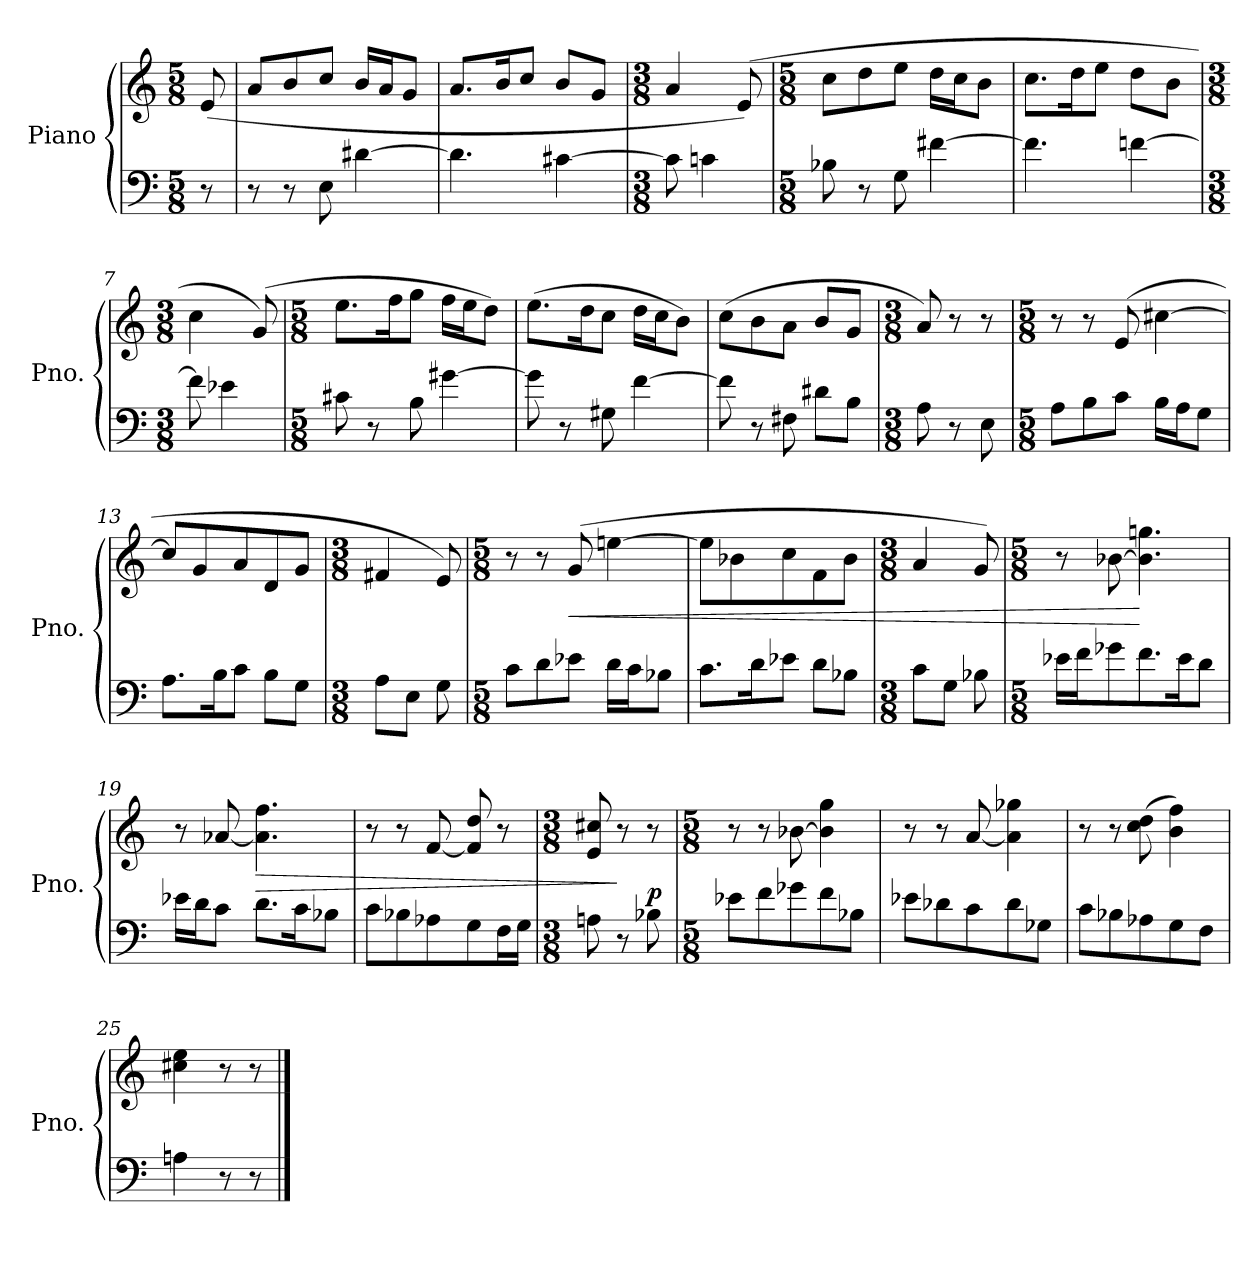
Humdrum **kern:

**kern	**kern	**dynam
*part1	*part1	*part1
*staff2	*staff1	*staff1/2
*I"Piano	*	*
*I'Pno.	*	*
*clefF4	*clefG2	*
*k[]	*k[]	*
*M5/8	*M5/8	*
*MM76	*MM76	*
=1	=1	=1
8r	(>8e/	.
=2	=2	=2
8r	8a/L	.
8r	8b/	.
8E\	8cc/J	.
[4d#X\	16b/LL	.
.	16a/J	.
.	8g/J	.
=3	=3	=3
4.d#\]	8.a/L	.
.	16b/K	.
.	8cc/J	.
[4c#X\	8b/L	.
.	8g/J	.
=4	=4	=4
*M3/8	*M3/8	*
8c#\]	4a/	.
4cn\	.	.
.	(>8e/)	.
=5	=5	=5
*M5/8	*M5/8	*
8B-X\	8cc\L	.
8r	8dd\	.
8G\	8ee\J	.
[4f#X\	16dd\LL	.
.	16cc\J	.
.	8b\J	.
=6	=6	=6
4.f#\]	8.cc\L	.
.	16dd\K	.
.	8ee\J	.
[4fn\	8dd\L	.
.	8b\J	.
!!LO:LB:g=z
=7	=7	=7
*M3/8	*M3/8	*
8f\]	4cc\	.
4e-X\	.	.
.	(>8g/)	.
=8	=8	=8
*M5/8	*M5/8	*
8c#X\	8.ee\L	.
8r	.	.
.	16ff\K	.
8B\	8gg\J	.
[4g#X\	16ff\LL	.
.	16ee\J	.
.	8dd\J)	.
=9	=9	=9
8g#\]	(>8.ee\L	.
8r	.	.
.	16dd\K	.
8G#X\	8cc\J	.
[4f\	16dd\LL	.
.	16cc\J	.
.	8b\J)	.
=10	=10	=10
8f\]	(>8cc\L	.
8r	8b\	.
8F#X\	8a\J	.
8d#X\L	8b/L	.
8B\J	8g/J	.
=11	=11	=11
*M3/8	*M3/8	*
8A\	8a/)	.
8r	8r	.
8E\	8r	.
=12	=12	=12
*M5/8	*M5/8	*
8A\L	8r	.
8B\	8r	.
8c\J	(<8e/	.
16B\LL	[4cc#X\	.
16A\J	.	.
8G\J	.	.
!!LO:LB:g=z
=13	=13	=13
8.A\L	8cc#/L]	.
.	8g/	.
16B\K	.	.
8c\J	8a/	.
8B\L	8d/	.
8G\J	8g/J	.
=14	=14	=14
*M3/8	*M3/8	*
8A\L	4f#X/	.
8E\J	.	.
8G\	8e/)	.
=15	=15	=15
*M5/8	*M5/8	*
8c\L	8r	.
8d\	8r	.
!	!	!LO:HP:b
8e-X\J	(>8g/	<
16d\LL	[4een\	.
16c\J	.	.
8B-X\J	.	.
=16	=16	=16
8.c\L	8ee\L]	.
.	8b-X\	.
16d\K	.	.
8e-X\J	8cc\	.
8d\L	8f\	.
8B-X\J	8b-\J	.
=17	=17	=17
*M3/8	*M3/8	*
8c\L	4a/	.
8G\J	.	.
8B-X\	8g/)	.
!!LO:LB:g=z
=18	=18	=18
*M5/8	*M5/8	*
16e-X\LL	8r	.
16f\J	.	.
8g-X\	[8b-X\	.
8.f\	4.b-\] 4.ggn\	[
16e-\K	.	.
8d\J	.	.
=19	=19	=19
16e-X\LL	8r	.
16d\J	.	.
8c\J	[8a-X/	.
!	!	!LO:HP:b
8.d\L	4.a-\] 4.ff\	>
16c\K	.	.
8B-X\J	.	.
=20	=20	=20
8c\L	8r	.
8B-X\	8r	.
8A-X\	[8f/	.
8G\	8f/] 8dd/	.
16F\L	8r	.
16G\JJ	.	.
=21	=21	=21
*M3/8	*M3/8	*
8An\	8e/ 8cc#X/	.
8r	8r	]
!	!	!LO:DY:a=2
8B-X\	8r	p
=22	=22	=22
*M5/8	*M5/8	*
8e-X\L	8r	.
8f\	8r	.
8g-X\	[8b-X\	.
8f\	4b-\] 4gg\	.
8B-X\J	.	.
!!LO:LB:g=z
=23	=23	=23
8e-X\L	8r	.
8d-X\	8r	.
8c\	[8a/	.
8d-\	4a\] 4gg-X\	.
8G-X\J	.	.
=24	=24	=24
8c\L	8r	.
8B-X\	8r	.
8A-X\	(>8cc\ 8dd\	.
8G\	4b\ 4ff\)	.
8F\J	.	.
=25	=25	=25
4An\	4cc#X\ 4ee\	.
8r	8r	.
8r	8r	.
==	==	==
*-	*-	*-
